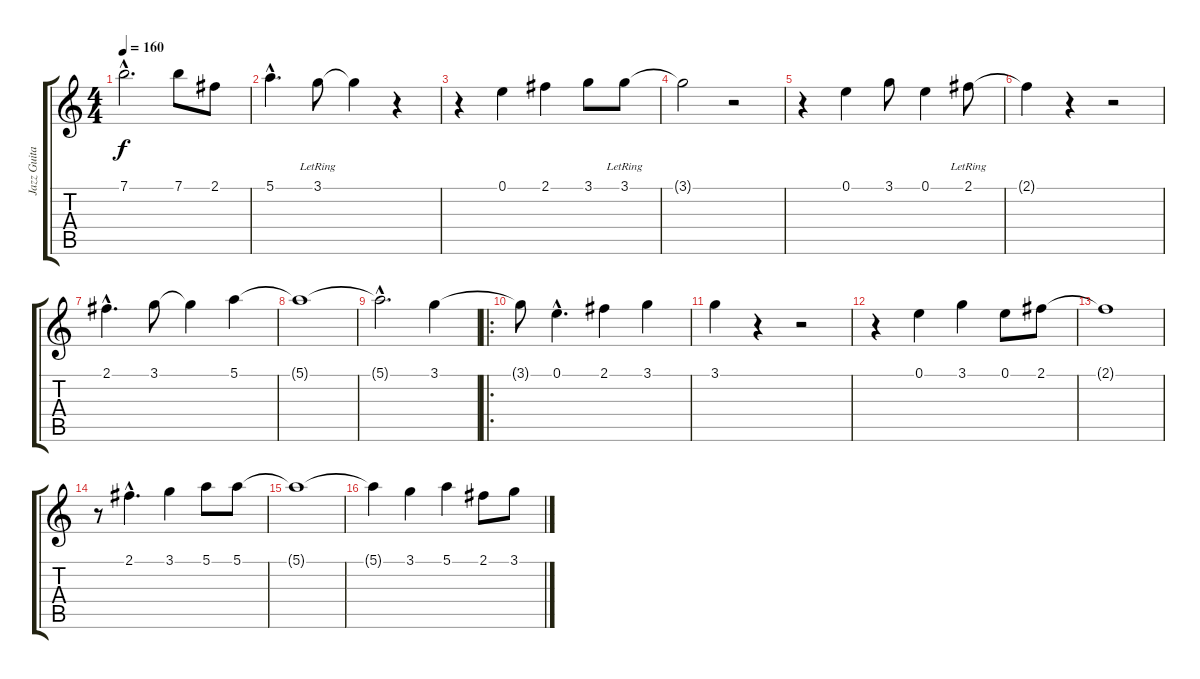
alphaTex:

\track ("Jazz Guitar" "Jazz Guita") {instrument electricguitarjazz}
\staff {score tabs}
\tuning (E4 B3 G3 D3 A2 E2) {hide}
\ts (4 4)
\tempo 160
\clef g2
\ks c
7.1{hac}.2{d dy f} 7.1.8 2.1.8 |
5.1{hac}.4{d} 3.1{lr}.8 3.1{t}.4 r.4 |
r.4 0.1.4 2.1.4 3.1.8 3.1{lr}.8 |
3.1{t}.2 r.2 |
r.4 0.1.4 3.1.8 0.1.4 2.1{lr}.8 |
2.1{t}.4 r.4 r.2 |
2.1{hac}.4{d} 3.1.8 3.1{t}.4 5.1.4 |
5.1{t}.1 |
5.1{hac t}.2{d} 3.1.4 |
\ro
3.1{t}.8 0.1{hac}.4{d} 2.1.4 3.1.4 |
3.1.4 r.4 r.2 |
r.4 0.1.4 3.1.4 0.1.8 2.1.8 |
2.1{t}.1 |
r.8 2.1{hac}.4{d} 3.1.4 5.1.8 5.1.8 |
5.1{t}.1 |
5.1{t}.4 3.1.4 5.1.4 2.1.8 3.1.8
